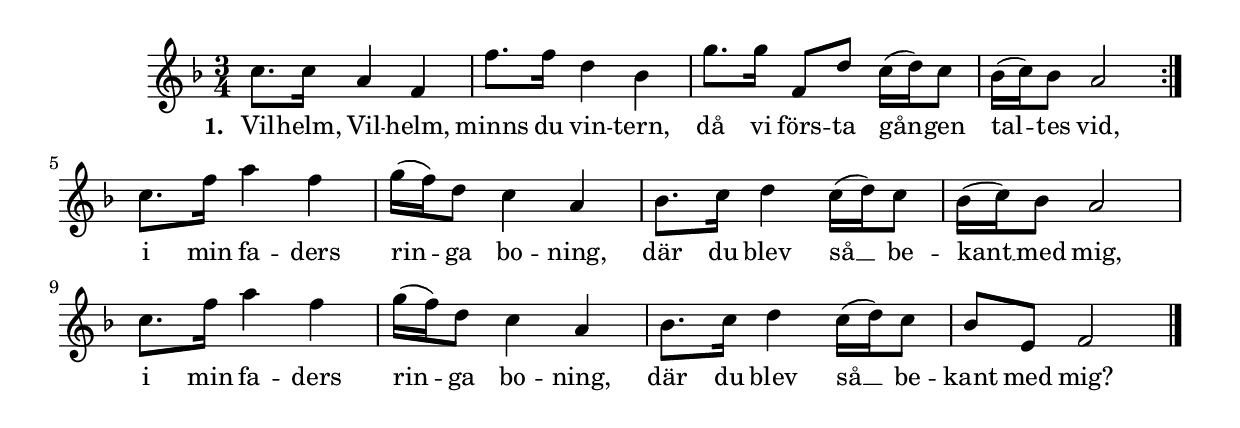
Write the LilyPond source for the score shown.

{
\time 3/4
\key f \major

\repeat volta 2 { 
 c''8. c''16 a'4 f'  | 
 f''8. f''16 d''4 bes'  | 
 g''8. g''16 f'8 d'' c''16-( d''-) c''8  | 
 bes'16-( c''-) bes'8 a'2  |
 } %( endrepeat )% 
 c''8. f''16 a''4 f''  | 
 g''16-( f''-) d''8 c''4 a'  | 
 bes'8. c''16 d''4 c''16-( d''-) c''8  | 
 bes'16-( c''-) bes'8 a'2  | 
 c''8. f''16 a''4 f''  | 
 g''16-( f''-) d''8 c''4 a'  | 
 bes'8. c''16 d''4 c''16-( d''-) c''8  | 
 bes' e' f'2 \bar "|." |
 }
 \addlyrics {
     \set stanza = #"1. "
     Vil -- helm, Vil -- helm, minns du vin -- tern, då vi förs -- ta gån --  -- gen
     tal --  -- tes vid, i min fa -- ders rin --  -- ga bo -- ning,
     där du blev så __ be -- kant __ med mig, i min fa -- ders
     rin --  -- ga bo -- ning, där du blev så __ be -- kant med mig?
}
